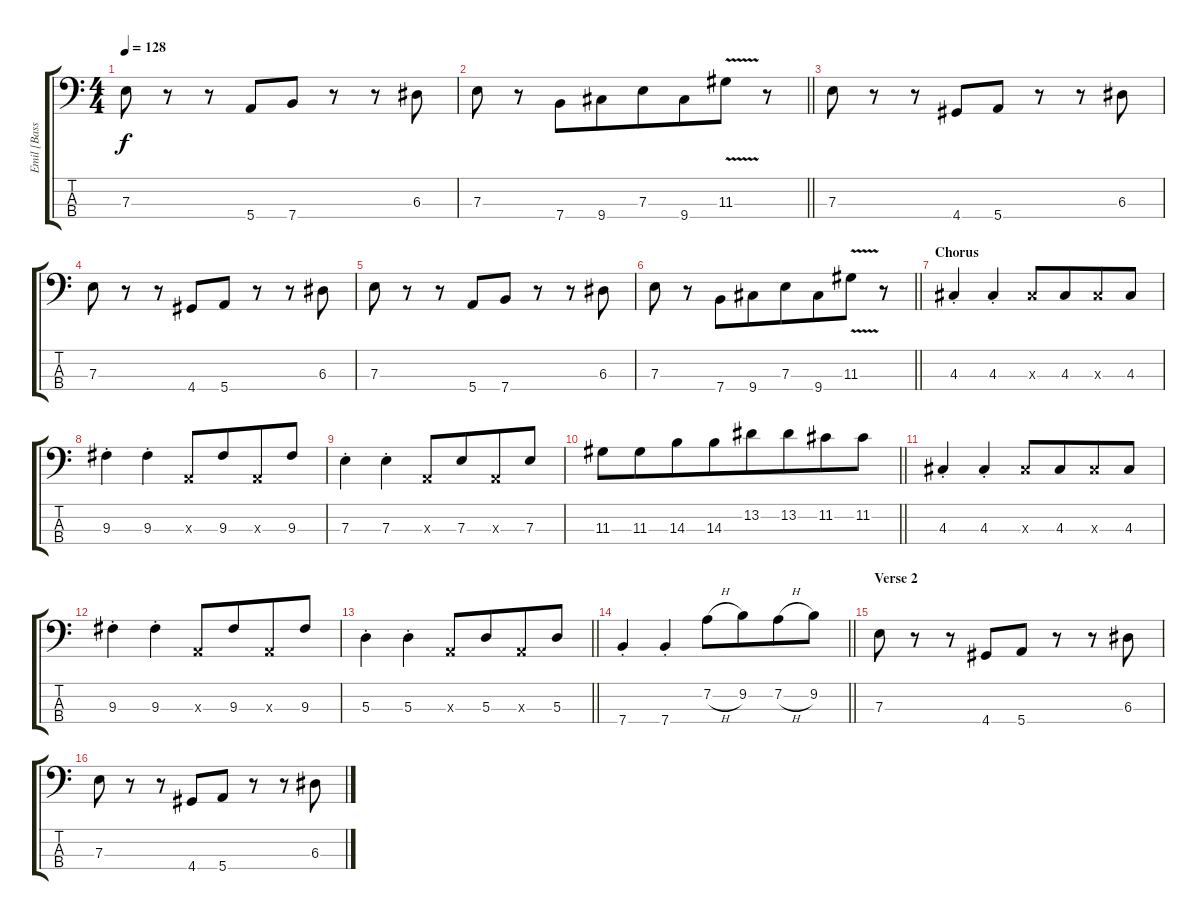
\track ("Emil [Bass]" "Emil [Bass") {instrument electricbassfinger}
\staff {score tabs}
\tuning (G2 D2 A1 E1) {hide}
\ts (4 4)
\tempo 128
\clef f4
\ks c
7.3.8{dy f} r.8 r.8 5.4.8{beam merge} 7.4.8 r.8 r.8 6.3.8 |
\barLineRight lightlight
7.3.8 r.8 7.4.8 9.4.8{beam merge} 7.3.8 9.4.8{beam merge} 11.3{v}.8 r.8 |
7.3.8 r.8 r.8 4.4.8{beam merge} 5.4.8 r.8 r.8 6.3.8 |
7.3.8 r.8 r.8 4.4.8{beam merge} 5.4.8 r.8 r.8 6.3.8 |
7.3.8 r.8 r.8 5.4.8{beam merge} 7.4.8 r.8 r.8 6.3.8 |
\barLineRight lightlight
7.3.8 r.8 7.4.8 9.4.8{beam merge} 7.3.8 9.4.8{beam merge} 11.3{v}.8 r.8 |
\section ("" "Chorus")
4.3{st}.4 4.3{st}.4 4.3{x}.8 4.3.8{beam merge} 4.3{x}.8 4.3.8 |
9.3{st}.4 9.3{st}.4 0.3{x}.8 9.3.8{beam merge} 0.3{x}.8 9.3.8 |
7.3{st}.4 7.3{st}.4 0.3{x}.8 7.3.8{beam merge} 0.3{x}.8 7.3.8 |
\barLineRight lightlight
11.3.8 11.3.8{beam merge} 14.3.8 14.3.8{beam merge} 13.2.8 13.2.8{beam merge} 11.2.8 11.2.8 |
4.3{st}.4 4.3{st}.4 4.3{x}.8 4.3.8{beam merge} 4.3{x}.8 4.3.8 |
9.3{st}.4 9.3{st}.4 0.3{x}.8 9.3.8{beam merge} 0.3{x}.8 9.3.8 |
\barLineRight lightlight
5.3{st}.4 5.3{st}.4 0.3{x}.8 5.3.8{beam merge} 0.3{x}.8 5.3.8 |
\barLineRight lightlight
7.4{st}.4 7.4{st}.4 7.2{h}.8 9.2.8{beam merge} 7.2{h}.8 9.2.8 |
\section ("" "Verse 2")
7.3.8 r.8 r.8 4.4.8{beam merge} 5.4.8 r.8 r.8 6.3.8 |
7.3.8 r.8 r.8 4.4.8{beam merge} 5.4.8 r.8 r.8 6.3.8
